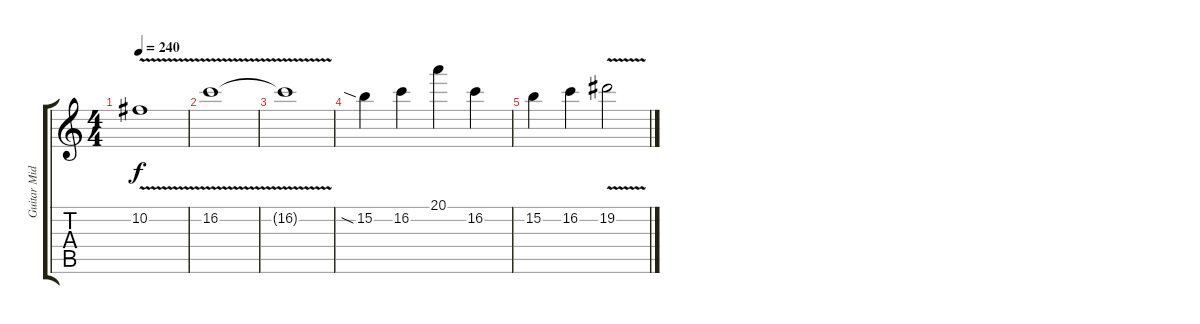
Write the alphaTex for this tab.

\track ("Guitar Mid" "Guitar Mid") {instrument distortionguitar}
\staff {score tabs}
\tuning (Db4 Ab3 E3 B2 Gb2 B1) {hide}
\ts (4 4)
\tempo 240
\clef g2
\ks c
10.2{v}.1{dy f} |
16.2{v}.1 |
16.2{t}.1 |
15.2{sia}.4 16.2.4 20.1.4 16.2.4 |
15.2.4 16.2.4 19.2{v}.2
